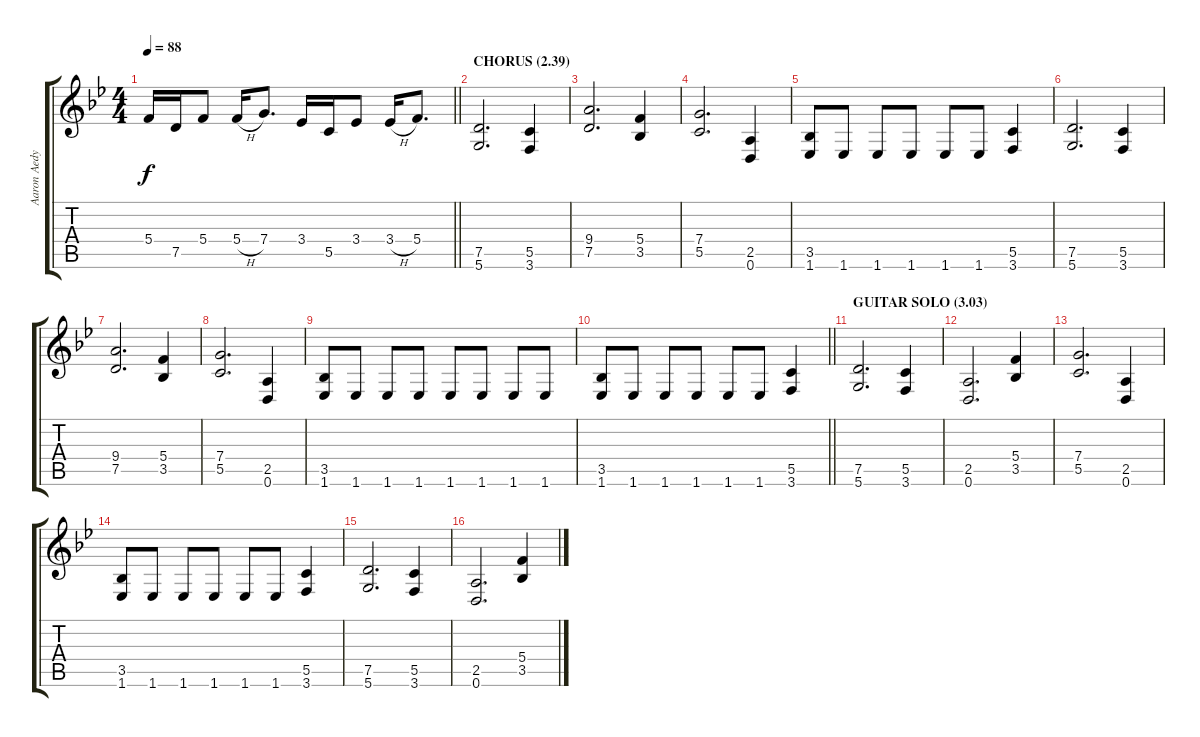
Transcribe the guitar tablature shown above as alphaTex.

\track ("Aaron Aedy" "Aaron Aedy") {instrument distortionguitar}
\staff {score tabs}
\tuning (D4 A3 F3 C3 G2 D2) {hide}
\ts (4 4)
\tempo 88
\clef g2
\barLineRight lightlight
\ks bb
5.4.16{dy f} 7.5.16 5.4.8 5.4{h}.16 7.4.8{d} 3.4.16 5.5.16 3.4.8 3.4{h}.16 5.4.8{d} |
\section ("" "CHORUS (2.39)")
(7.5 5.6).2{d} (5.5 3.6).4 |
(9.4 7.5).2{d} (5.4 3.5).4 |
(7.4 5.5).2{d} (2.5 0.6).4 |
(3.5 1.6).8 1.6.8 1.6.8 1.6.8 1.6.8 1.6.8 (5.5 3.6).4 |
(7.5 5.6).2{d} (5.5 3.6).4 |
(9.4 7.5).2{d} (5.4 3.5).4 |
(7.4 5.5).2{d} (2.5 0.6).4 |
(3.5 1.6).8 1.6.8 1.6.8 1.6.8 1.6.8 1.6.8 1.6.8 1.6.8 |
\barLineRight lightlight
(3.5 1.6).8 1.6.8 1.6.8 1.6.8 1.6.8 1.6.8 (5.5 3.6).4 |
\section ("" "GUITAR SOLO (3.03)")
(7.5 5.6).2{d} (5.5 3.6).4 |
(2.5 0.6).2{d} (5.4 3.5).4 |
(7.4 5.5).2{d} (2.5 0.6).4 |
(3.5 1.6).8 1.6.8 1.6.8 1.6.8 1.6.8 1.6.8 (5.5 3.6).4 |
(7.5 5.6).2{d} (5.5 3.6).4 |
(2.5 0.6).2{d} (5.4 3.5).4
